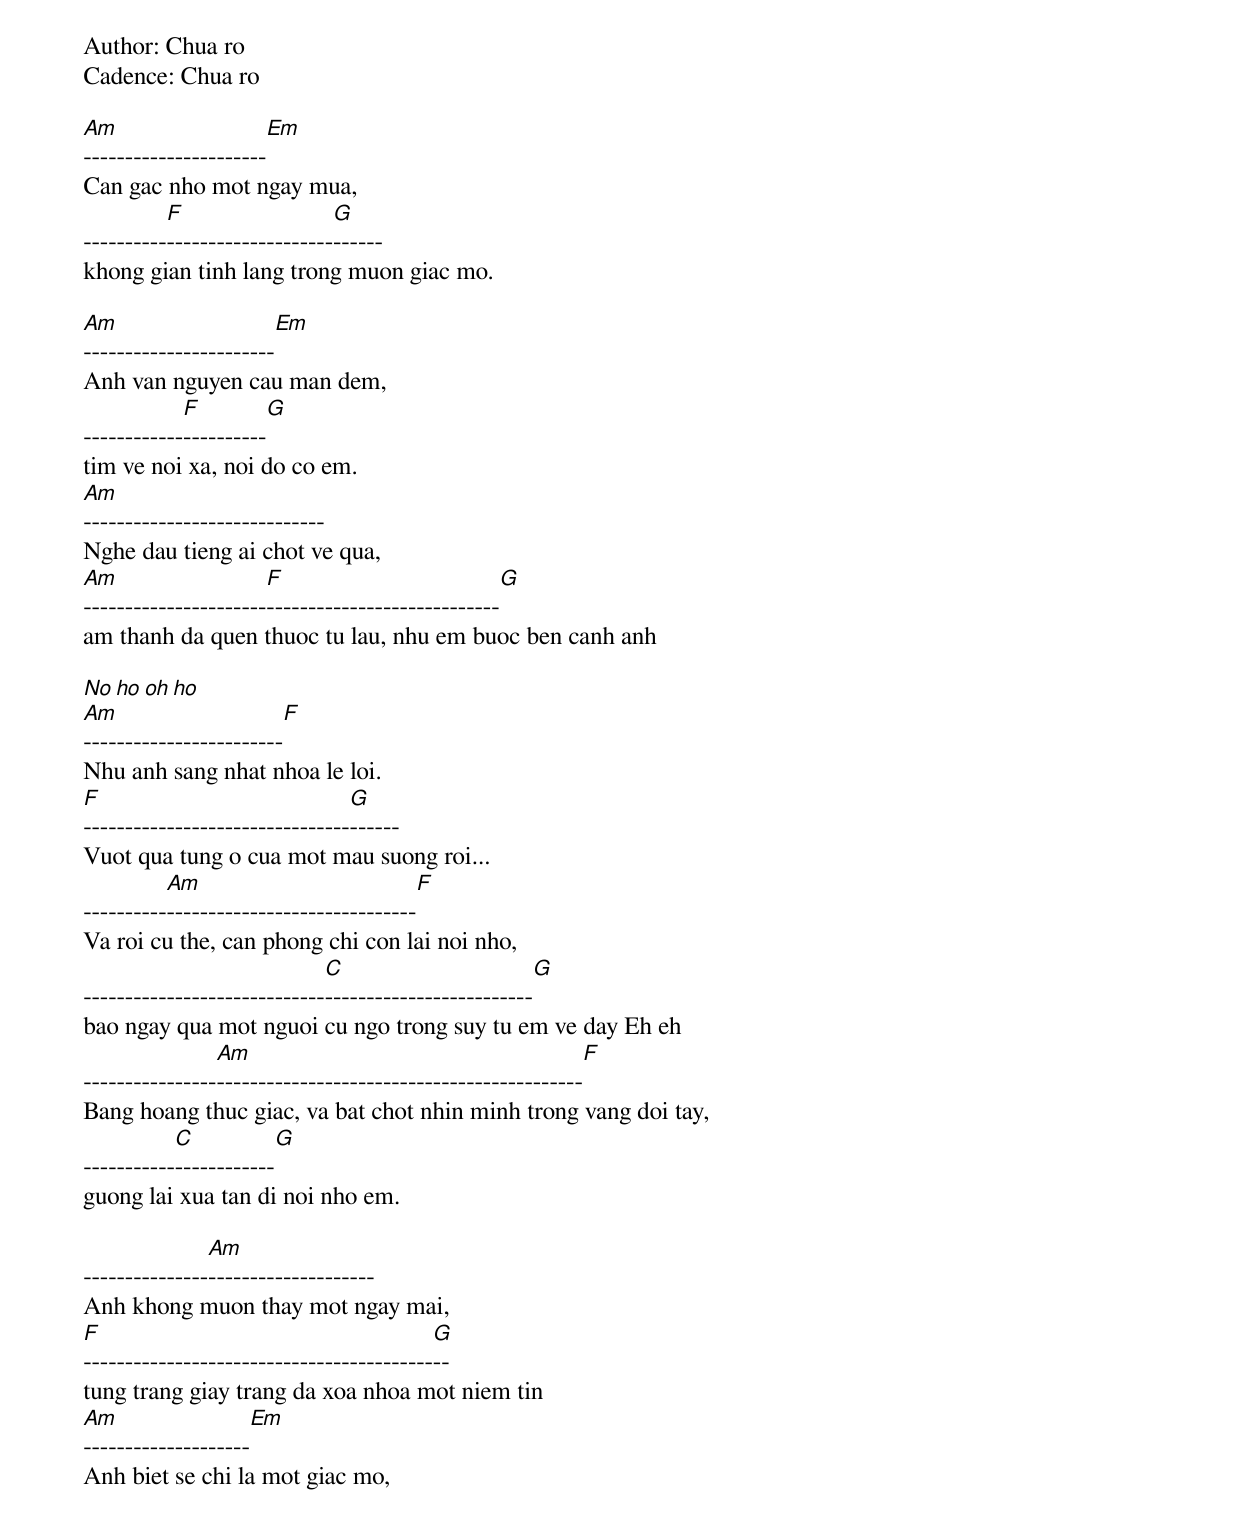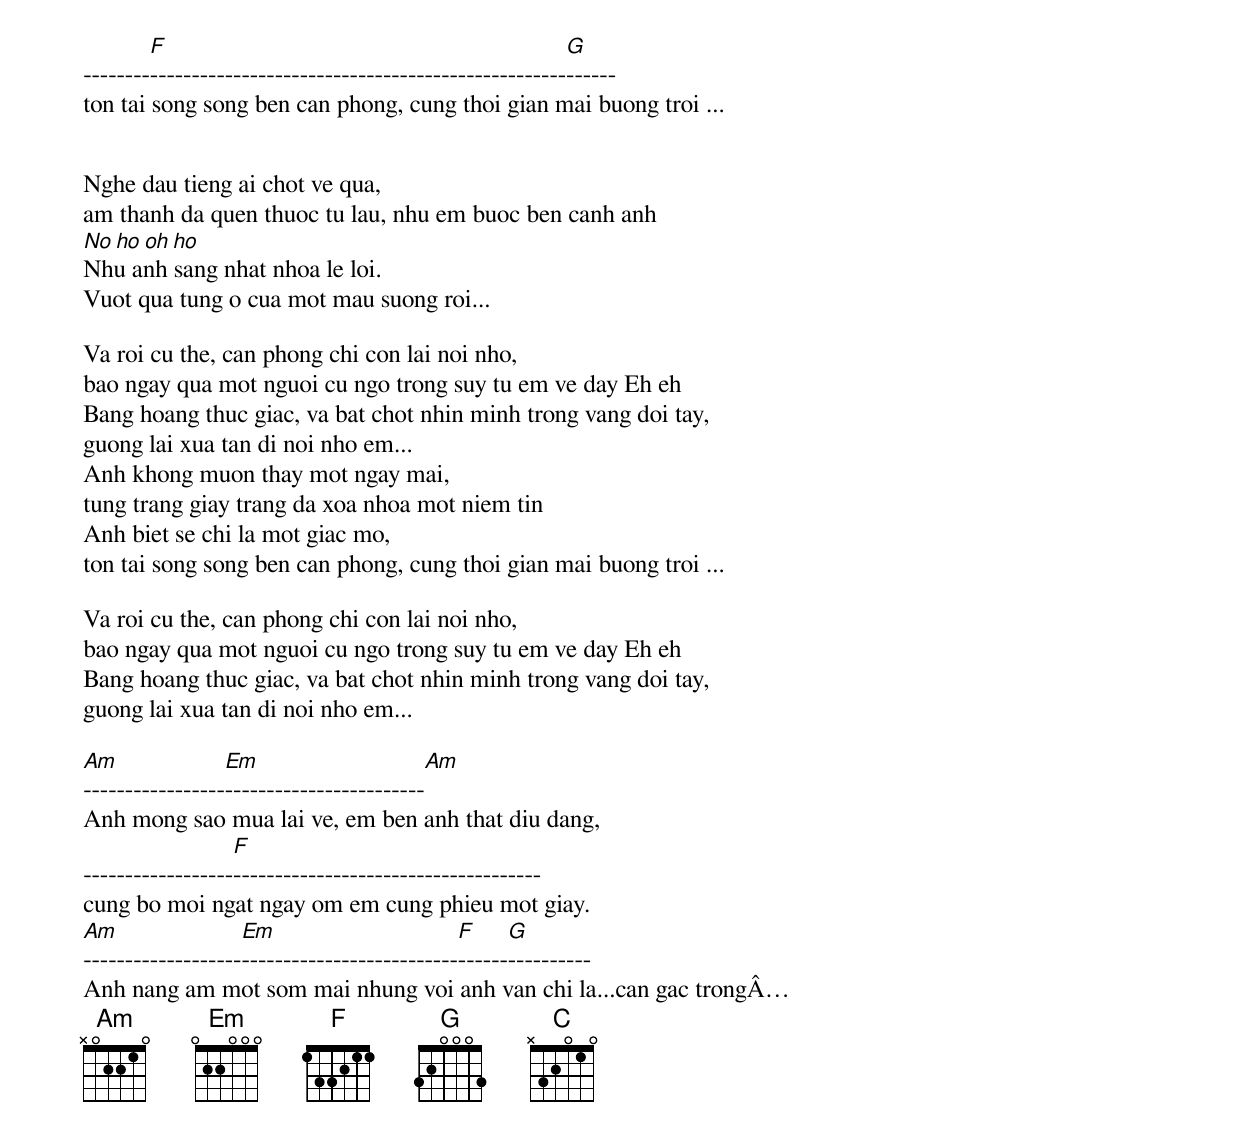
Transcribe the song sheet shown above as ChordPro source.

Author: Chua ro
Cadence: Chua ro

[Am]----------------------[Em]
Can gac nho mot ngay mua,
----------[F]--------------------[G]------
khong gian tinh lang trong muon giac mo.

[Am]-----------------------[Em]
Anh van nguyen cau man dem,
------------[F]----------[G]
tim ve noi xa, noi do co em.
[Am]-----------------------------
Nghe dau tieng ai chot ve qua,
[Am]----------------------[F]----------------------------[G]
am thanh da quen thuoc tu lau, nhu em buoc ben canh anh

[No ho oh ho]
[Am]------------------------[F]
Nhu anh sang nhat nhoa le loi.
[F]--------------------------------[G]------
Vuot qua tung o cua mot mau suong roi...
----------[Am]------------------------------[F]
Va roi cu the, can phong chi con lai noi nho,
-----------------------------[C]-------------------------[G]
bao ngay qua mot nguoi cu ngo trong suy tu em ve day Eh eh
----------------[Am]--------------------------------------------[F]
Bang hoang thuc giac, va bat chot nhin minh trong vang doi tay,
-----------[C]------------[G]
guong lai xua tan di noi nho em.

---------------[Am]--------------------
Anh khong muon thay mot ngay mai,
[F]------------------------------------------[G]--
tung trang giay trang da xoa nhoa mot niem tin
[Am]--------------------[Em]
Anh biet se chi la mot giac mo,
--------[F]--------------------------------------------------[G]------
ton tai song song ben can phong, cung thoi gian mai buong troi ...


Nghe dau tieng ai chot ve qua,
am thanh da quen thuoc tu lau, nhu em buoc ben canh anh
[No ho oh ho]
Nhu anh sang nhat nhoa le loi.
Vuot qua tung o cua mot mau suong roi...

Va roi cu the, can phong chi con lai noi nho,
bao ngay qua mot nguoi cu ngo trong suy tu em ve day Eh eh
Bang hoang thuc giac, va bat chot nhin minh trong vang doi tay,
guong lai xua tan di noi nho em...
Anh khong muon thay mot ngay mai,
tung trang giay trang da xoa nhoa mot niem tin
Anh biet se chi la mot giac mo,
ton tai song song ben can phong, cung thoi gian mai buong troi ...

Va roi cu the, can phong chi con lai noi nho,
bao ngay qua mot nguoi cu ngo trong suy tu em ve day Eh eh
Bang hoang thuc giac, va bat chot nhin minh trong vang doi tay,
guong lai xua tan di noi nho em...

[Am]-----------------[Em]------------------------[Am]
Anh mong sao mua lai ve, em ben anh that diu dang,
------------------[F]-------------------------------------
cung bo moi ngat ngay om em cung phieu mot giay.
[Am]-------------------[Em]--------------------------[F]------[G]----------
Anh nang am mot som mai nhung voi anh van chi la...can gac trongÂ…
